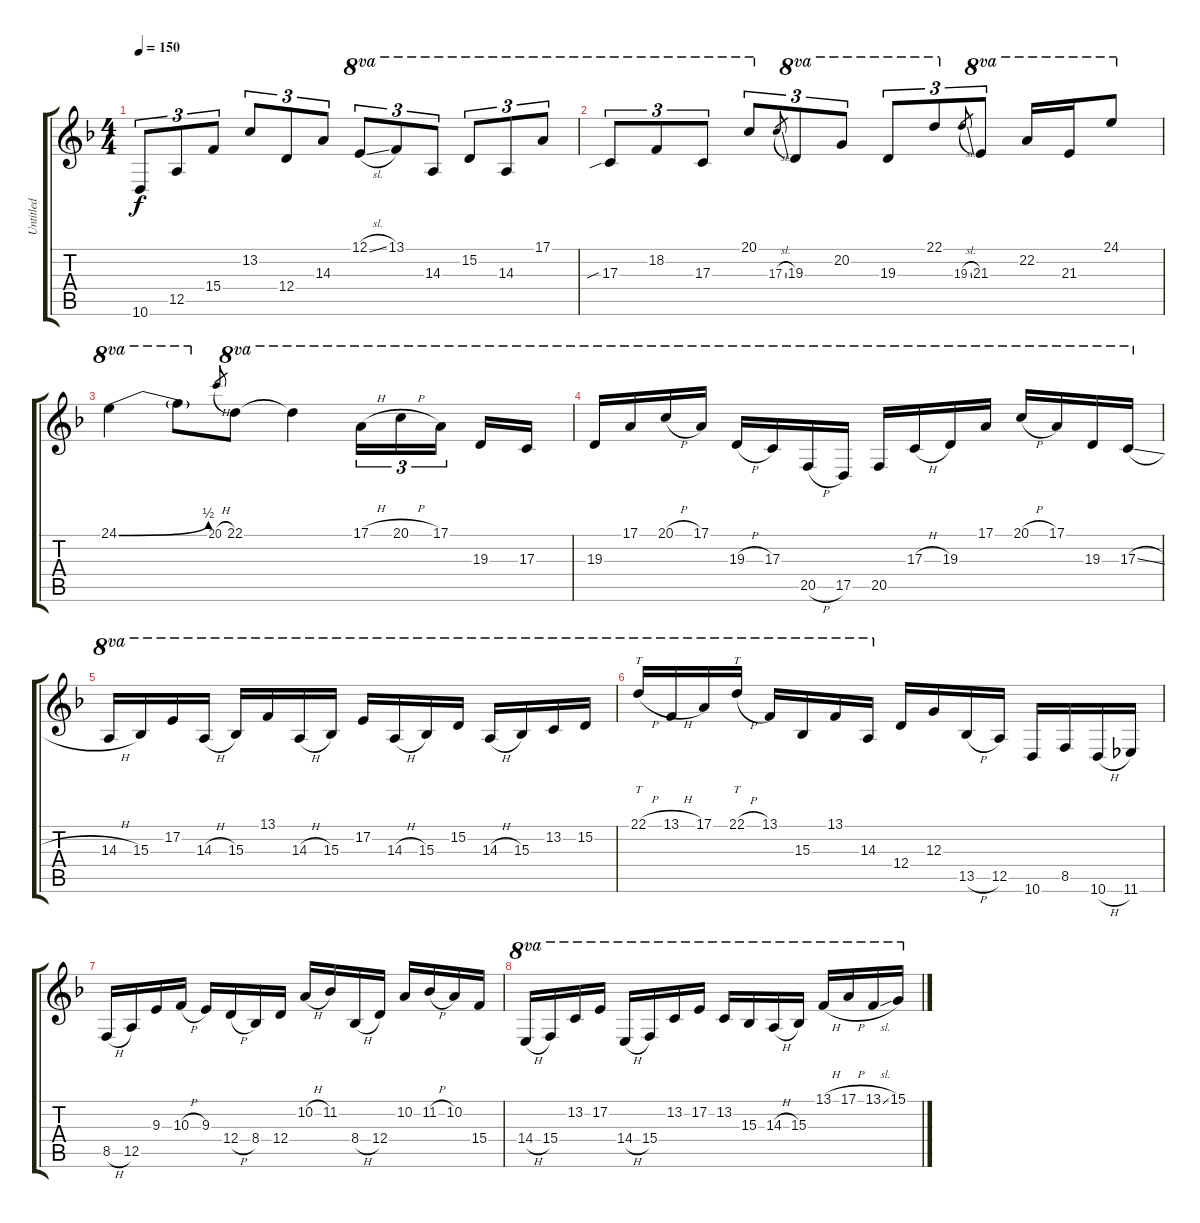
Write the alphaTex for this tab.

\track ("Untitled" "Untitled") {instrument clarinet}
\staff {score tabs}
\tuning (E4 B3 G3 D3 A2 E2) {hide}
\ts (4 4)
\tempo 150
\clef g2
\ks f
10.6.8{tu (3 2) dy f} 12.5.8{tu (3 2)} 15.4.8{tu (3 2)} 13.2.8{tu (3 2)} 12.4.8{tu (3 2)} 14.3.8{tu (3 2)} 12.1{sl}.8{tu (3 2) ot 8va} 13.1.8{tu (3 2) ot 8va} 14.3.8{tu (3 2) ot 8va} 15.2.8{tu (3 2) ot 8va} 14.3.8{tu (3 2) ot 8va} 17.1.8{tu (3 2) ot 8va} |
17.3{sib}.8{tu (3 2) ot 8va} 18.2.8{tu (3 2) ot 8va} 17.3.8{tu (3 2) ot 8va} 20.1.8{tu (3 2) ot 8va} 17.3{sl}.8{gr} 19.3.8{tu (3 2) ot 8va} 20.2.8{tu (3 2) ot 8va} 19.3.8{tu (3 2) ot 8va} 22.1.8{tu (3 2) ot 8va} 19.3{sl}.8{gr} 21.3.8{tu (3 2) ot 8va} 22.2.16{ot 8va} 21.3.16{ot 8va} 24.1.8{ot 8va} |
24.1{be (bend 0 0 60 2)}.4{ot 8va} 24.1{t}.8{ot 8va} 20.1{h}.8{gr} 22.1.8{ot 8va} 22.1{t}.4{ot 8va} 17.1{h}.16{tu (3 2) ot 8va} 20.1{h}.16{tu (3 2) ot 8va} 17.1.16{tu (3 2) ot 8va beam splitsecondary} 19.3.16{ot 8va} 17.3.16{ot 8va} |
19.3.16{ot 8va} 17.1.16{ot 8va} 20.1{h}.16{ot 8va} 17.1.16{ot 8va} 19.3{h}.16{ot 8va} 17.3.16{ot 8va} 20.5{h}.16{ot 8va} 17.5.16{ot 8va} 20.5.16{ot 8va} 17.3{h}.16{ot 8va} 19.3.16{ot 8va} 17.1.16{ot 8va} 20.1{h}.16{ot 8va} 17.1.16{ot 8va} 19.3.16{ot 8va} 17.3{sl}.16{ot 8va} |
14.3{h}.16{ot 8va} 15.3.16{ot 8va} 17.2.16{ot 8va} 14.3{h}.16{ot 8va} 15.3.16{ot 8va} 13.1.16{ot 8va} 14.3{h}.16{ot 8va} 15.3.16{ot 8va} 17.2.16{ot 8va} 14.3{h}.16{ot 8va} 15.3.16{ot 8va} 15.2.16{ot 8va} 14.3{h}.16{ot 8va} 15.3.16{ot 8va} 13.2.16{ot 8va} 15.2.16{ot 8va} |
22.1{h}.16{tt ot 8va} 13.1{h}.16{ot 8va} 17.1.16{ot 8va} 22.1{h}.16{tt ot 8va} 13.1.16{ot 8va} 15.3.16{ot 8va} 13.1.16{ot 8va} 14.3.16{ot 8va} 12.4.16 12.3.16 13.5{h}.16 12.5.16 10.6.16 8.5.16 10.6{h}.16 11.6.16 |
8.5{h}.16 12.5.16 9.3.16 10.3{h}.16 9.3.16 12.4{h}.16 8.4.16 12.4.16 10.2{h}.16 11.2.16 8.4{h}.16 12.4.16 10.2.16 11.2{h}.16 10.2.16 15.4.16 |
14.4{h}.16{ot 8va} 15.4.16{ot 8va} 13.2.16{ot 8va} 17.2.16{ot 8va} 14.4{h}.16{ot 8va} 15.4.16{ot 8va} 13.2.16{ot 8va} 17.2.16{ot 8va} 13.2.16{ot 8va} 15.3.16{ot 8va} 14.3{h}.16{ot 8va} 15.3.16{ot 8va} 13.1{h}.16{ot 8va} 17.1{h}.16{ot 8va} 13.1{sl}.16{ot 8va} 15.1.16{ot 8va}
